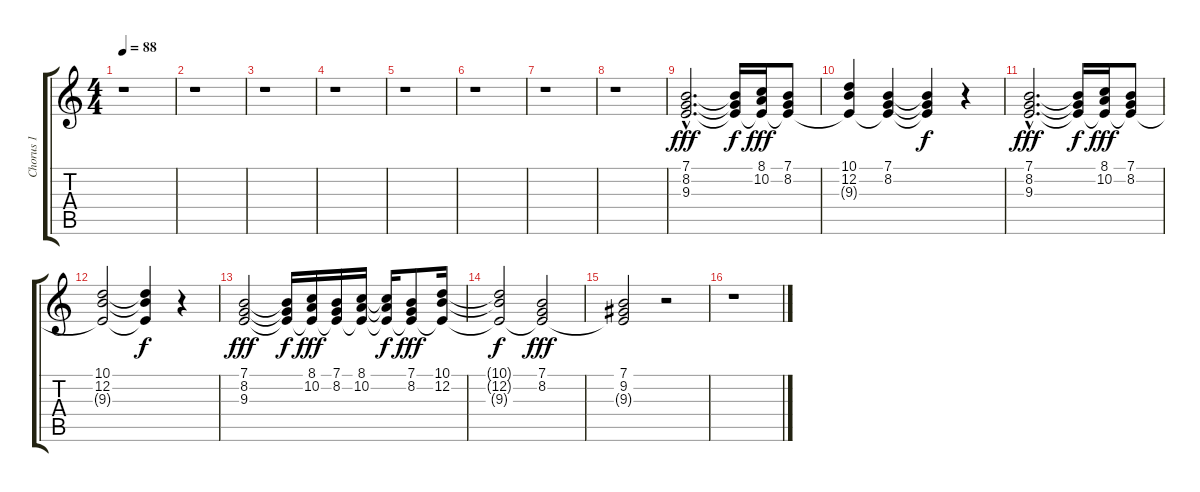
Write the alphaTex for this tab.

\track ("Chorus 1" "Chorus 1") {instrument synthvoice}
\staff {score tabs}
\tuning (E4 B3 G3 D3 A2 E2) {hide}
\ts (4 4)
\tempo 88
\clef g2
\ks c
r.1{dy fff} |
r.1 |
r.1 |
r.1 |
r.1 |
r.1 |
r.1 |
r.1 |
(7.1{hac} 8.2{hac} 9.3{hac}).2{d} (7.1{t} 8.2{t} 9.3{t}).16{dy f} (8.1 10.2 9.3{t}).16{dy fff} (7.1 8.2 9.3{t}).8 |
(10.1 12.2 9.3{t}).4 (7.1 8.2 9.3{t}).4 (7.1{t} 8.2{t} 9.3{t}).4{dy f} r.4 |
(7.1{hac} 8.2{hac} 9.3{hac}).2{d dy fff} (7.1{t} 8.2{t} 9.3{t}).16{dy f} (8.1 10.2 9.3{t}).16{dy fff} (7.1 8.2 9.3{t}).8 |
(10.1 12.2 9.3{t}).2 (10.1{t} 12.2{t} 9.3{t}).4{dy f} r.4 |
(7.1 8.2 9.3).2{dy fff} (7.1{t} 8.2{t} 9.3{t}).16{dy f} (8.1 10.2 9.3{t}).16{dy fff} (7.1 8.2 9.3{t}).16 (8.1 10.2 9.3{t}).16 (8.1{t} 10.2{t} 9.3{t}).16{dy f} (7.1 8.2 9.3{t}).8{dy fff} (10.1 12.2 9.3{t}).16 |
(10.1{t} 12.2{t} 9.3{t}).2{dy f} (7.1 8.2 9.3{t}).2{dy fff} |
(7.1 9.2 9.3{t}).2{volume 0} r.2 |
r.1
